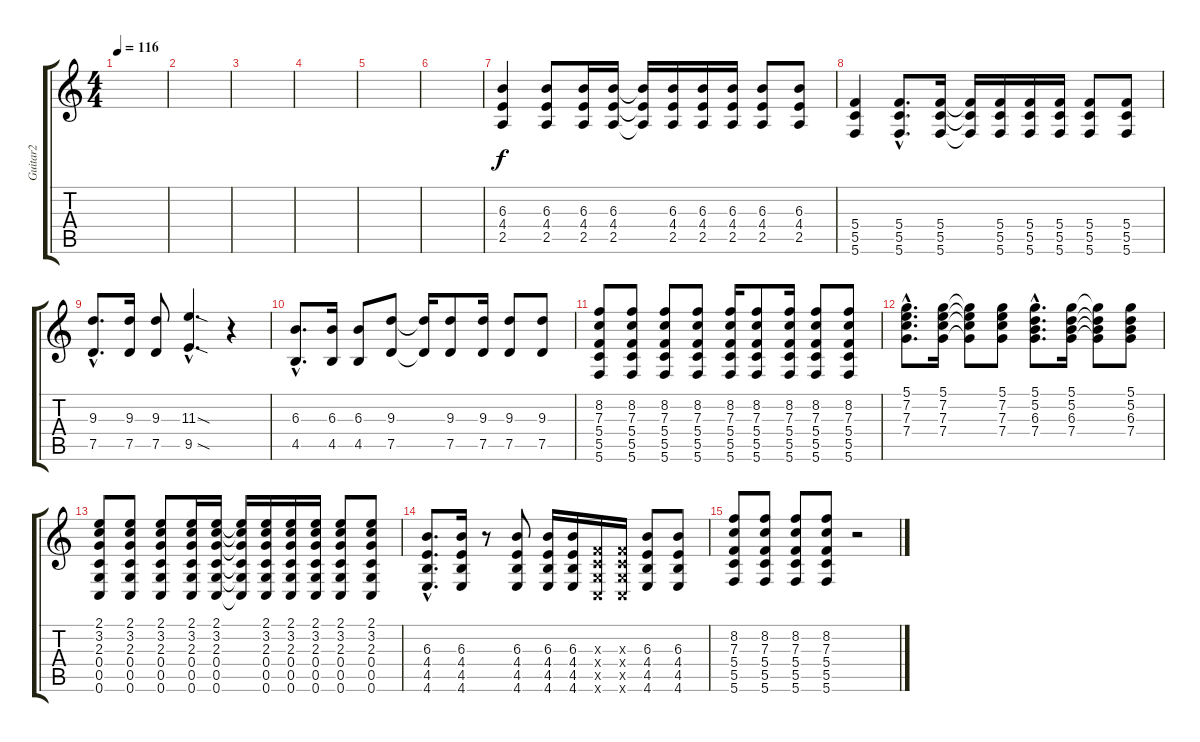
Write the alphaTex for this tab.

\track ("Guitar2" "Guitar2") {instrument overdrivenguitar}
\staff {score tabs}
\tuning (D4 A3 F3 C3 G2 C2) {hide}
\ts (4 4)
\tempo 116
\clef g2
\ks c
|
|
|
|
|
|
(6.3 4.4 2.5).4{instrument overdrivenguitar} (6.3 4.4 2.5).8 (6.3 4.4 2.5).16 (6.3 4.4 2.5).16 (6.3{t} 4.4{t} 2.5{t}).16 (6.3 4.4 2.5).16 (6.3 4.4 2.5).16 (6.3 4.4 2.5).16 (6.3 4.4 2.5).8 (6.3 4.4 2.5).8 |
(5.4 5.5 5.6).4 (5.4{hac} 5.5{hac} 5.6{hac}).8{d} (5.4 5.5 5.6).16 (5.4{t} 5.5{t} 5.6{t}).16 (5.4 5.5 5.6).16 (5.4 5.5 5.6).16 (5.4 5.5 5.6).16 (5.4 5.5 5.6).8 (5.4 5.5 5.6).8 |
(9.3{hac} 7.5{hac}).8{d} (9.3 7.5).16 (9.3 7.5).8 (11.3{sod hac} 9.5{sod hac}).4{d} r.4 |
(6.3{hac} 4.5{hac}).8{d} (6.3 4.5).16 (6.3 4.5).8 (9.3 7.5).8 (9.3{t} 7.5{t}).16 (9.3 7.5).8 (9.3 7.5).16 (9.3 7.5).8 (9.3 7.5).8 |
(8.2 7.3 5.4 5.5 5.6).8 (8.2 7.3 5.4 5.5 5.6).8 (8.2 7.3 5.4 5.5 5.6).8 (8.2 7.3 5.4 5.5 5.6).8 (8.2 7.3 5.4 5.5 5.6).16 (8.2 7.3 5.4 5.5 5.6).8 (8.2 7.3 5.4 5.5 5.6).16 (8.2 7.3 5.4 5.5 5.6).8 (8.2 7.3 5.4 5.5 5.6).8 |
(5.1{hac} 7.2{hac} 7.3{hac} 7.4{hac}).8{d} (5.1 7.2 7.3 7.4).16 (5.1{t} 7.2{t} 7.3{t} 7.4{t}).8 (5.1 7.2 7.3 7.4).8 (5.1{hac} 5.2{hac} 6.3{hac} 7.4{hac}).8{d} (5.1 5.2 6.3 7.4).16 (5.1{t} 5.2{t} 6.3{t} 7.4{t}).8 (5.1 5.2 6.3 7.4).8 |
(2.1 3.2 2.3 0.4 0.5 0.6).8 (2.1 3.2 2.3 0.4 0.5 0.6).8 (2.1 3.2 2.3 0.4 0.5 0.6).8 (2.1 3.2 2.3 0.4 0.5 0.6).16 (2.1 3.2 2.3 0.4 0.5 0.6).16 (2.1{t} 3.2{t} 2.3{t} 0.4{t} 0.5{t} 0.6{t}).16 (2.1 3.2 2.3 0.4 0.5 0.6).16 (2.1 3.2 2.3 0.4 0.5 0.6).16 (2.1 3.2 2.3 0.4 0.5 0.6).16 (2.1 3.2 2.3 0.4 0.5 0.6).8 (2.1 3.2 2.3 0.4 0.5 0.6).8 |
(6.3{hac} 4.4{hac} 4.5{hac} 4.6{hac}).8{d} (6.3 4.4 4.5 4.6).16 r.8 (6.3 4.4 4.5 4.6).8 (6.3 4.4 4.5 4.6).16 (6.3 4.4 4.5 4.6).16 (0.3{x} 0.4{x} 0.5{x} 0.6{x}).16 (0.3{x} 0.4{x} 0.5{x} 0.6{x}).16 (6.3 4.4 4.5 4.6).8 (6.3 4.4 4.5 4.6).8 |
(8.2 7.3 5.4 5.5 5.6).8 (8.2 7.3 5.4 5.5 5.6).8 (8.2 7.3 5.4 5.5 5.6).8 (8.2 7.3 5.4 5.5 5.6).8 r.2
